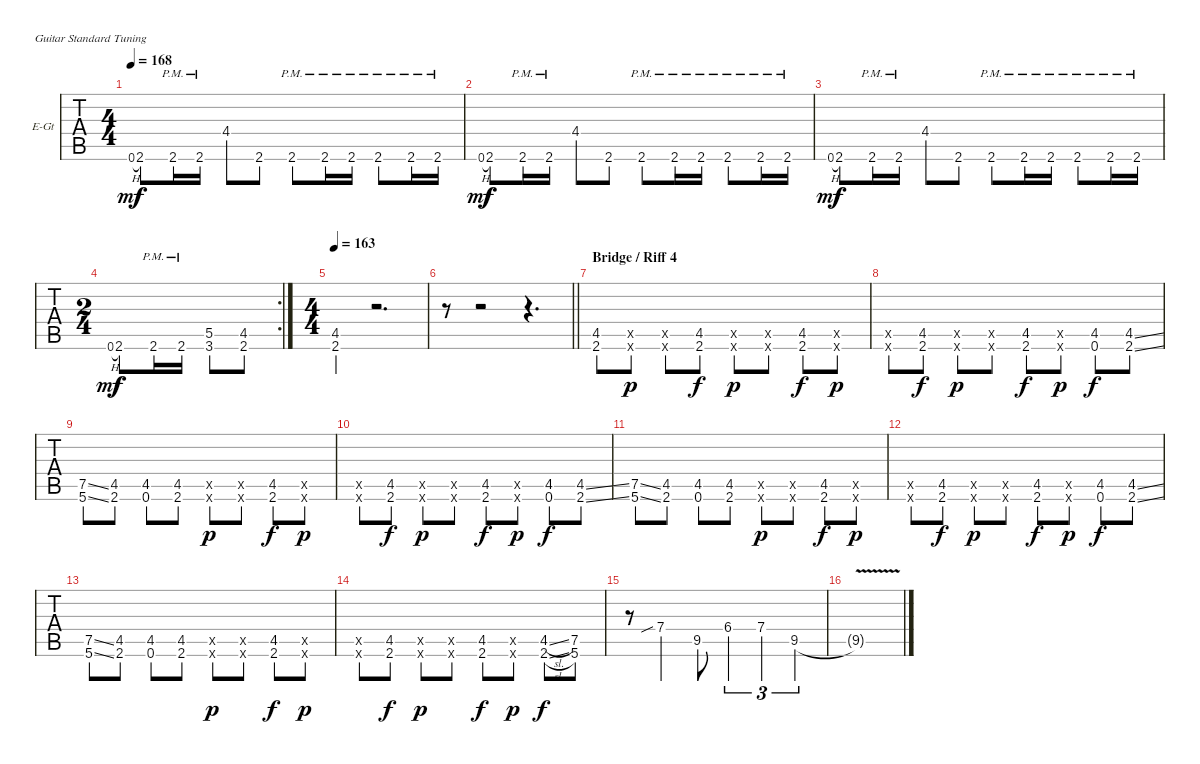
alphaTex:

\bracketExtendMode groupsimilarinstruments
\firstSystemTrackNameOrientation horizontal
\otherSystemsTrackNameOrientation horizontal
\track ("Guitar 02" "E-Gt") {instrument overdrivenguitar}
\staff {tabs}
\tuning (E4 B3 G3 D3 A2 E2)
\ts (4 4)
\tempo 168
\clef g2
\ks c
0.6{h}.8{gr onbeat dy mf} 2.6.8{dy f} 2.6{pm}.16 2.6{pm}.16 4.4.8 2.6.8 2.6{pm}.8 2.6{pm}.16 2.6{pm}.16 2.6{pm}.8 2.6{pm}.16 2.6{pm}.16 |
0.6{h}.8{gr onbeat dy mf} 2.6.8{dy f} 2.6{pm}.16 2.6{pm}.16 4.4.8 2.6.8 2.6{pm}.8 2.6{pm}.16 2.6{pm}.16 2.6{pm}.8 2.6{pm}.16 2.6{pm}.16 |
0.6{h}.8{gr onbeat dy mf} 2.6.8{dy f} 2.6{pm}.16 2.6{pm}.16 4.4.8 2.6.8 2.6{pm}.8 2.6{pm}.16 2.6{pm}.16 2.6{pm}.8 2.6{pm}.16 2.6{pm}.16 |
\rc 2
\ts (2 4)
\beaming (8 2 2)
0.6{h}.8{gr onbeat dy mf} 2.6.8{dy f} 2.6{pm}.16 2.6{pm}.16 (5.5 3.6).8 (4.5 2.6).8 |
\ts (4 4)
\beaming (8 2 2 2 2)
\tempo 163
(4.5{st} 2.6{st}).4 r.2{d} |
\barLineRight lightlight
r.8 r.2 r.4{d} |
\section ("" "Bridge / Riff 4")
(4.5 2.6).8 (4.5{x} 2.6{x}).8{dy p} (4.5{x} 2.6{x}).8 (4.5 2.6).8{dy f} (4.5{x} 2.6{x}).8{dy p} (4.5{x} 2.6{x}).8 (4.5 2.6).8{dy f} (4.5{x} 2.6{x}).8{dy p} |
(4.5{x} 2.6{x}).8 (4.5 2.6).8{dy f} (4.5{x} 2.6{x}).8{dy p} (4.5{x} 2.6{x}).8 (4.5 2.6).8{dy f} (4.5{x} 2.6{x}).8{dy p} (4.5 0.6).8{dy f} (4.5{ss} 2.6{ss}).8 |
(7.5{ss} 5.6{ss}).8 (4.5 2.6).8 (4.5 0.6).8 (4.5 2.6).8 (4.5{x} 2.6{x}).8{dy p} (4.5{x} 2.6{x}).8 (4.5 2.6).8{dy f} (4.5{x} 2.6{x}).8{dy p} |
(4.5{x} 2.6{x}).8 (4.5 2.6).8{dy f} (4.5{x} 2.6{x}).8{dy p} (4.5{x} 2.6{x}).8 (4.5 2.6).8{dy f} (4.5{x} 2.6{x}).8{dy p} (4.5 0.6).8{dy f} (4.5{ss} 2.6{ss}).8 |
(7.5{ss} 5.6{ss}).8 (4.5 2.6).8 (4.5 0.6).8 (4.5 2.6).8 (4.5{x} 2.6{x}).8{dy p} (4.5{x} 2.6{x}).8 (4.5 2.6).8{dy f} (4.5{x} 2.6{x}).8{dy p} |
(4.5{x} 2.6{x}).8 (4.5 2.6).8{dy f} (4.5{x} 2.6{x}).8{dy p} (4.5{x} 2.6{x}).8 (4.5 2.6).8{dy f} (4.5{x} 2.6{x}).8{dy p} (4.5 0.6).8{dy f} (4.5{ss} 2.6{ss}).8 |
(7.5{ss} 5.6{ss}).8 (4.5 2.6).8 (4.5 0.6).8 (4.5 2.6).8 (4.5{x} 2.6{x}).8{dy p} (4.5{x} 2.6{x}).8 (4.5 2.6).8{dy f} (4.5{x} 2.6{x}).8{dy p} |
(4.5{x} 2.6{x}).8 (4.5 2.6).8{dy f} (4.5{x} 2.6{x}).8{dy p} (4.5{x} 2.6{x}).8 (4.5 2.6).8{dy f} (4.5{x} 2.6{x}).8{dy p} (2.6{sl} 4.5{sl}).8{dy f} (5.6 7.5).8 |
r.8 7.4{sib}.4 9.5.8 6.4.4{tu (3 2)} 7.4.4{tu (3 2)} 9.5.4{tu (3 2)} |
9.5{v t}.1
